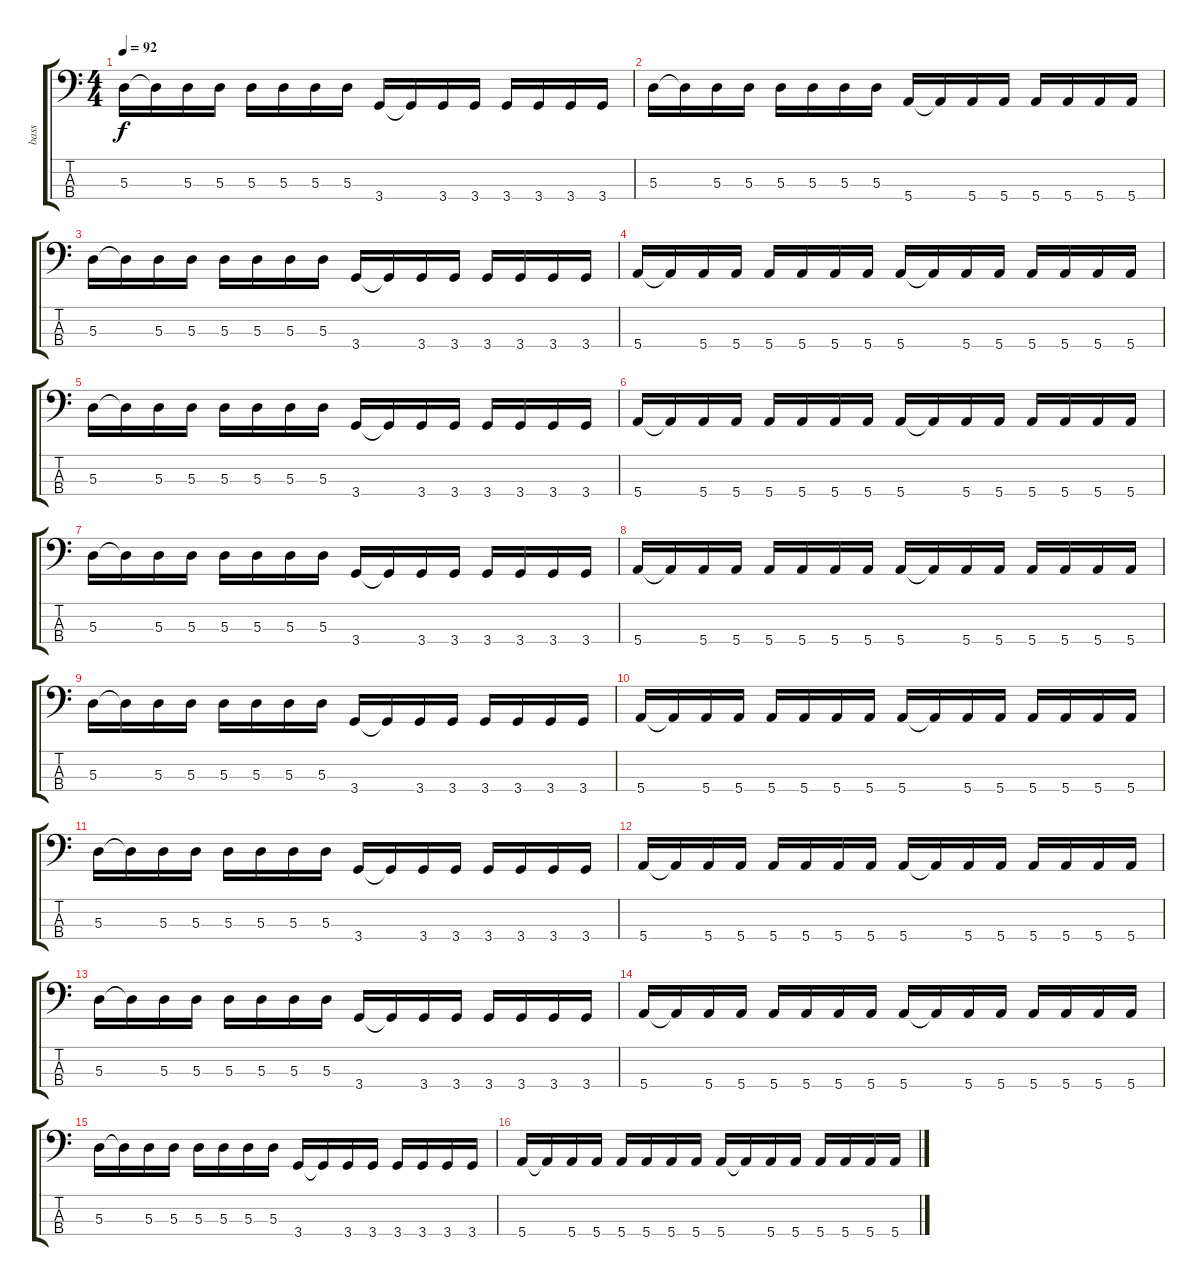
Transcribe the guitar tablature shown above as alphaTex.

\track ("bass" "bass") {instrument electricbasspick}
\staff {score tabs}
\tuning (G2 D2 A1 E1) {hide}
\ts (4 4)
\tempo 92
\clef f4
\ks c
5.3.16{dy f} 5.3{t}.16 5.3.16 5.3.16 5.3.16 5.3.16 5.3.16 5.3.16 3.4.16 3.4{t}.16 3.4.16 3.4.16 3.4.16 3.4.16 3.4.16 3.4.16 |
5.3.16 5.3{t}.16 5.3.16 5.3.16 5.3.16 5.3.16 5.3.16 5.3.16 5.4.16 5.4{t}.16 5.4.16 5.4.16 5.4.16 5.4.16 5.4.16 5.4.16 |
5.3.16 5.3{t}.16 5.3.16 5.3.16 5.3.16 5.3.16 5.3.16 5.3.16 3.4.16 3.4{t}.16 3.4.16 3.4.16 3.4.16 3.4.16 3.4.16 3.4.16 |
5.4.16 5.4{t}.16 5.4.16 5.4.16 5.4.16 5.4.16 5.4.16 5.4.16 5.4.16 5.4{t}.16 5.4.16 5.4.16 5.4.16 5.4.16 5.4.16 5.4.16 |
5.3.16 5.3{t}.16 5.3.16 5.3.16 5.3.16 5.3.16 5.3.16 5.3.16 3.4.16 3.4{t}.16 3.4.16 3.4.16 3.4.16 3.4.16 3.4.16 3.4.16 |
5.4.16 5.4{t}.16 5.4.16 5.4.16 5.4.16 5.4.16 5.4.16 5.4.16 5.4.16 5.4{t}.16 5.4.16 5.4.16 5.4.16 5.4.16 5.4.16 5.4.16 |
5.3.16 5.3{t}.16 5.3.16 5.3.16 5.3.16 5.3.16 5.3.16 5.3.16 3.4.16 3.4{t}.16 3.4.16 3.4.16 3.4.16 3.4.16 3.4.16 3.4.16 |
5.4.16 5.4{t}.16 5.4.16 5.4.16 5.4.16 5.4.16 5.4.16 5.4.16 5.4.16 5.4{t}.16 5.4.16 5.4.16 5.4.16 5.4.16 5.4.16 5.4.16 |
5.3.16 5.3{t}.16 5.3.16 5.3.16 5.3.16 5.3.16 5.3.16 5.3.16 3.4.16 3.4{t}.16 3.4.16 3.4.16 3.4.16 3.4.16 3.4.16 3.4.16 |
5.4.16 5.4{t}.16 5.4.16 5.4.16 5.4.16 5.4.16 5.4.16 5.4.16 5.4.16 5.4{t}.16 5.4.16 5.4.16 5.4.16 5.4.16 5.4.16 5.4.16 |
5.3.16 5.3{t}.16 5.3.16 5.3.16 5.3.16 5.3.16 5.3.16 5.3.16 3.4.16 3.4{t}.16 3.4.16 3.4.16 3.4.16 3.4.16 3.4.16 3.4.16 |
5.4.16 5.4{t}.16 5.4.16 5.4.16 5.4.16 5.4.16 5.4.16 5.4.16 5.4.16 5.4{t}.16 5.4.16 5.4.16 5.4.16 5.4.16 5.4.16 5.4.16 |
5.3.16 5.3{t}.16 5.3.16 5.3.16 5.3.16 5.3.16 5.3.16 5.3.16 3.4.16 3.4{t}.16 3.4.16 3.4.16 3.4.16 3.4.16 3.4.16 3.4.16 |
5.4.16 5.4{t}.16 5.4.16 5.4.16 5.4.16 5.4.16 5.4.16 5.4.16 5.4.16 5.4{t}.16 5.4.16 5.4.16 5.4.16 5.4.16 5.4.16 5.4.16 |
5.3.16 5.3{t}.16 5.3.16 5.3.16 5.3.16 5.3.16 5.3.16 5.3.16 3.4.16 3.4{t}.16 3.4.16 3.4.16 3.4.16 3.4.16 3.4.16 3.4.16 |
5.4.16 5.4{t}.16 5.4.16 5.4.16 5.4.16 5.4.16 5.4.16 5.4.16 5.4.16 5.4{t}.16 5.4.16 5.4.16 5.4.16 5.4.16 5.4.16 5.4.16
